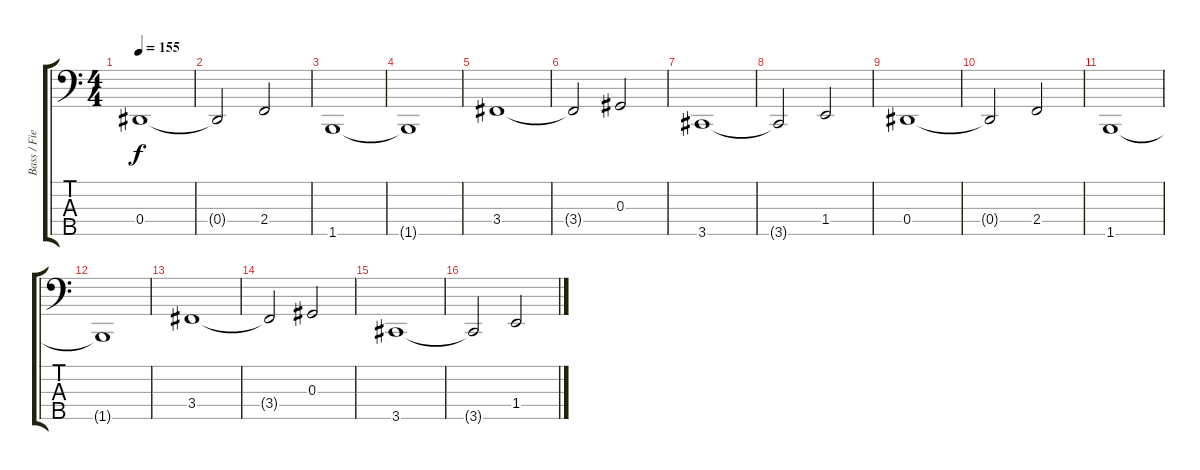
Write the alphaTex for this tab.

\track ("Bass / Fiedly" "Bass / Fie") {instrument slapbass1}
\staff {score tabs}
\tuning (Gb2 Db2 Ab1 Eb1 Bb0) {hide}
\ts (4 4)
\tempo 155
\clef f4
\ks c
0.4.1{dy f} |
0.4{t}.2 2.4.2 |
1.5.1 |
1.5{t}.1 |
3.4.1 |
3.4{t}.2 0.3.2 |
3.5.1 |
3.5{t}.2 1.4.2 |
0.4.1 |
0.4{t}.2 2.4.2 |
1.5.1 |
1.5{t}.1 |
3.4.1 |
3.4{t}.2 0.3.2 |
3.5.1 |
3.5{t}.2 1.4.2
